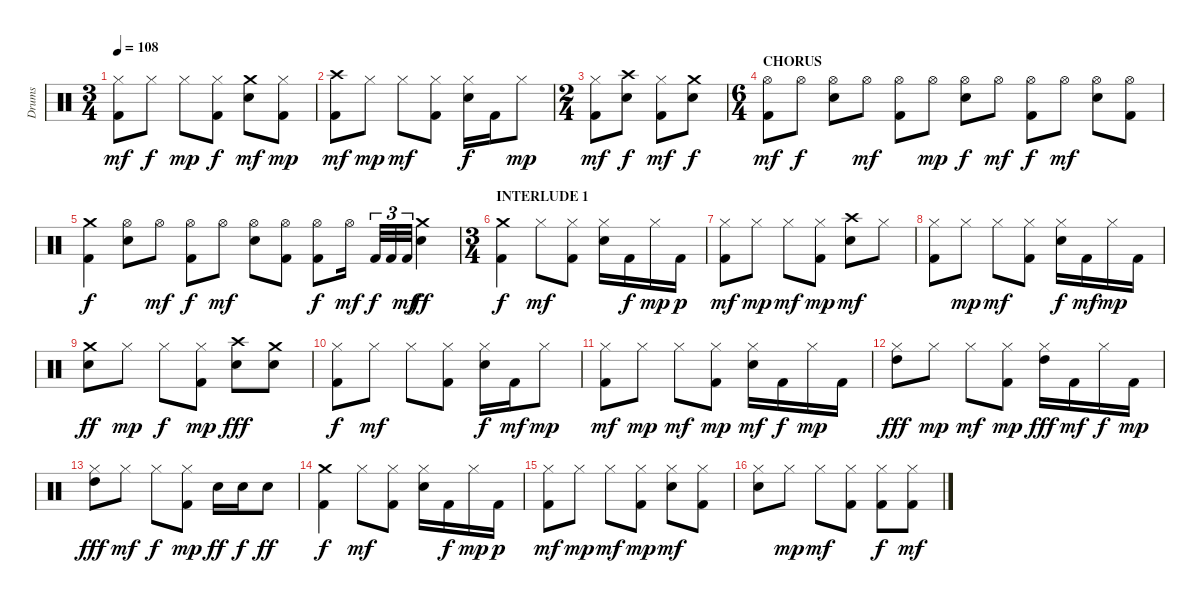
\track ("Drums" "Drums") {instrument percussion}
\staff {score}
\articulation defaults
\ts (3 4)
\tempo 108
\clef neutral
\ks c
("Hi-Hat (closed)" "Kick (hit) 2").8{dy mf} "Hi-Hat (closed)".8{dy f} "Hi-Hat (closed)".8{dy mp} ("Hi-Hat (closed)" "Kick (hit) 2").8{dy f} ("Crash medium (hit)" "Electric Snare (hit)").8{dy mf} ("Hi-Hat (closed)" "Kick (hit) 2").8{dy mp} |
("Crash high (hit)" "Kick (hit) 2").8{dy mf} "Hi-Hat (closed)".8{dy mp} "Hi-Hat (closed)".8{dy mf} ("Hi-Hat (closed)" "Kick (hit) 2").8 ("Hi-Hat (closed)" "Electric Snare (hit)").16{dy f} "Kick (hit) 2".16 "Hi-Hat (closed)".8{dy mp} |
\ts (2 4)
("Hi-Hat (closed)" "Kick (hit) 2").8{dy mf} ("Crash high (hit)" "Electric Snare (hit)").8{dy f} ("Hi-Hat (closed)" "Kick (hit) 2").8{dy mf} ("Crash medium (hit)" "Electric Snare (hit)").8{dy f} |
\ts (6 4)
\section ("" "CHORUS")
("Hi-Hat (open)" "Kick (hit) 2").8{dy mf} "Hi-Hat (open)".8{dy f} ("Hi-Hat (open)" "Electric Snare (hit)").8 "Hi-Hat (open)".8{dy mf} ("Hi-Hat (open)" "Kick (hit) 2").8 "Hi-Hat (open)".8{dy mp} ("Hi-Hat (open)" "Electric Snare (hit)").8{dy f} "Hi-Hat (open)".8{dy mf} ("Hi-Hat (open)" "Kick (hit) 2").8{dy f} "Hi-Hat (open)".8{dy mf} ("Hi-Hat (open)" "Electric Snare (hit)").8 ("Hi-Hat (open)" "Kick (hit) 2").8 |
("Crash medium (hit)" "Kick (hit) 2").4{dy f} ("Hi-Hat (open)" "Electric Snare (hit)").8 "Hi-Hat (open)".8{dy mf} ("Hi-Hat (open)" "Kick (hit) 2").8{dy f} "Hi-Hat (open)".8{dy mf} ("Hi-Hat (open)" "Electric Snare (hit)").8 ("Hi-Hat (open)" "Kick (hit) 2").8 ("Hi-Hat (open)" "Kick (hit) 2").8{dy f} "Hi-Hat (open)".16{dy mf} "Kick (hit) 2".32{tu (3 2) dy f} "Kick (hit) 2".32{tu (3 2)} "Kick (hit) 2".32{tu (3 2) dy mf} ("Crash medium (hit)" "Electric Snare (hit)").4{dy ff} |
\ts (3 4)
\section ("" "INTERLUDE 1")
("Crash medium (hit)" "Kick (hit) 2").4{dy f} "Hi-Hat (closed)".8{dy mf} ("Hi-Hat (closed)" "Kick (hit) 2").8 ("Hi-Hat (closed)" "Electric Snare (hit)").16 "Kick (hit) 2".16{dy f} "Hi-Hat (closed)".16{dy mp} "Kick (hit) 2".16{dy p} |
("Hi-Hat (closed)" "Kick (hit) 2").8{dy mf} "Hi-Hat (closed)".8{dy mp} "Hi-Hat (closed)".8{dy mf} ("Hi-Hat (closed)" "Kick (hit) 2").8{dy mp} ("Crash high (hit)" "Electric Snare (hit)").8{dy mf} "Hi-Hat (closed)".8 |
("Hi-Hat (closed)" "Kick (hit) 2").8 "Hi-Hat (closed)".8{dy mp} "Hi-Hat (closed)".8{dy mf} ("Hi-Hat (closed)" "Kick (hit) 2").8 ("Hi-Hat (closed)" "Electric Snare (hit)").16{dy f} "Kick (hit) 2".16{dy mf} "Hi-Hat (closed)".16{dy mp} "Kick (hit) 2".16 |
("Crash medium (hit)" "Electric Snare (hit)").8{dy ff} "Hi-Hat (closed)".8{dy mp} "Hi-Hat (closed)".8{dy f} ("Hi-Hat (closed)" "Kick (hit) 2").8{dy mp} ("Crash high (hit)" "Electric Snare (hit)").8{dy fff} ("Crash medium (hit)" "Electric Snare (hit)").8 |
("Hi-Hat (closed)" "Kick (hit) 2").8{dy f} "Hi-Hat (closed)".8{dy mf} "Hi-Hat (closed)".8 ("Hi-Hat (closed)" "Kick (hit) 2").8 ("Hi-Hat (closed)" "Electric Snare (hit)").16{dy f} "Kick (hit) 2".16{dy mf} "Hi-Hat (closed)".8{dy mp} |
("Hi-Hat (closed)" "Kick (hit) 2").8{dy mf} "Hi-Hat (closed)".8{dy mp} "Hi-Hat (closed)".8{dy mf} ("Hi-Hat (closed)" "Kick (hit) 2").8{dy mp} ("Hi-Hat (closed)" "Electric Snare (hit)").16{dy mf} "Kick (hit) 2".16{dy f} "Hi-Hat (closed)".16{dy mp} "Kick (hit) 2".16 |
("Hi-Hat (closed)" "High Tom (hit)").8{dy fff} "Hi-Hat (closed)".8{dy mp} "Hi-Hat (closed)".8{dy mf} ("Hi-Hat (closed)" "Kick (hit) 2").8{dy mp} ("Hi-Hat (closed)" "High Tom (hit)").16{dy fff} "Kick (hit) 2".16{dy mf} "Hi-Hat (closed)".16{dy f} "Kick (hit) 2".16{dy mp} |
("Hi-Hat (closed)" "High Tom (hit)").8{dy fff} "Hi-Hat (closed)".8{dy mf} "Hi-Hat (closed)".8{dy f} ("Hi-Hat (closed)" "Kick (hit) 2").8{dy mp} "Electric Snare (hit)".16{dy ff} "Electric Snare (hit)".16{dy f} "Electric Snare (hit)".8{dy ff} |
("Crash medium (hit)" "Kick (hit) 2").4{dy f} "Hi-Hat (closed)".8{dy mf} ("Hi-Hat (closed)" "Kick (hit) 2").8 ("Hi-Hat (closed)" "Electric Snare (hit)").16 "Kick (hit) 2".16{dy f} "Hi-Hat (closed)".16{dy mp} "Kick (hit) 2".16{dy p} |
("Hi-Hat (closed)" "Kick (hit) 2").8{dy mf} "Hi-Hat (closed)".8{dy mp} "Hi-Hat (closed)".8{dy mf} ("Hi-Hat (closed)" "Kick (hit) 2").8{dy mp} ("Hi-Hat (closed)" "Electric Snare (hit)").8{dy mf} ("Hi-Hat (closed)" "Kick (hit) 2").8 |
("Hi-Hat (closed)" "Electric Snare (hit)").8 "Hi-Hat (closed)".8{dy mp} "Hi-Hat (closed)".8{dy mf} ("Hi-Hat (closed)" "Kick (hit) 2").8 ("Hi-Hat (closed)" "Kick (hit) 2").8{dy f} ("Hi-Hat (closed)" "Kick (hit) 2").8{dy mf}
